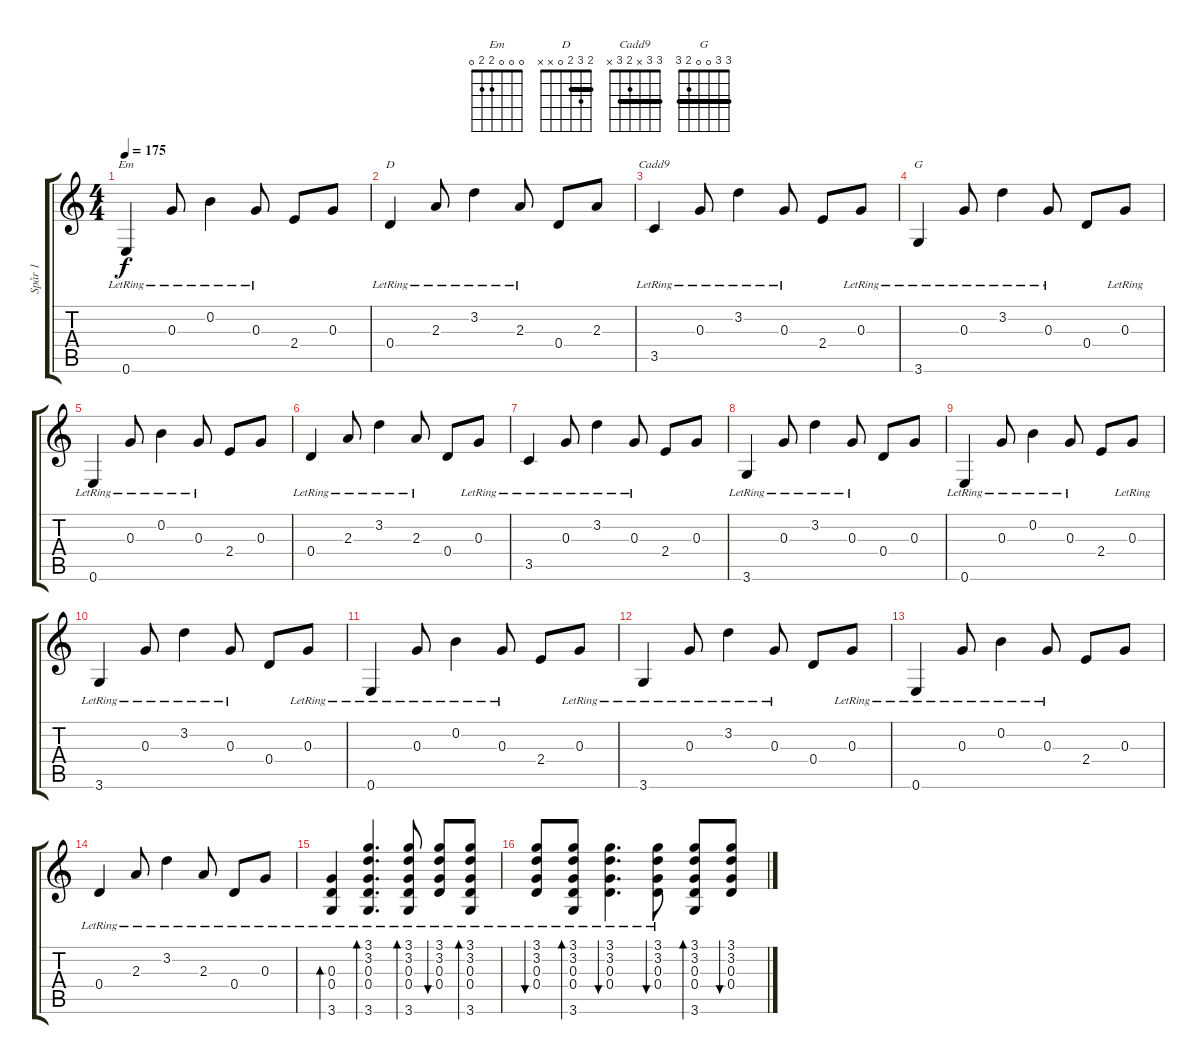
\track ("Spår 1" "Spår 1") {instrument acousticguitarsteel}
\staff {score tabs}
\tuning (E4 B3 G3 D3 A2 E2) {hide}
\chord ("Em" 0 0 0 2 2 0)
\chord ("D" 2 3 2 0 x x) {barre 2}
\chord ("Cadd9" 3 3 x 2 3 x) {barre 3}
\chord ("G" 3 3 0 0 2 3) {barre 3}
\ts (4 4)
\tempo 175
\clef g2
\ks c
0.6{lr}.4{ch "Em" dy f} 0.3{lr}.8 0.2{lr}.4 0.3{lr}.8 2.4.8 0.3.8 |
0.4{lr}.4{ch "D"} 2.3{lr}.8 3.2{lr}.4 2.3{lr}.8 0.4.8 2.3.8 |
3.5{lr}.4{ch "Cadd9"} 0.3{lr}.8 3.2{lr}.4 0.3{lr}.8 2.4.8 0.3{lr}.8 |
3.6{lr}.4{ch "G"} 0.3{lr}.8 3.2{lr}.4 0.3{lr}.8 0.4.8 0.3{lr}.8 |
0.6{lr}.4 0.3{lr}.8 0.2{lr}.4 0.3{lr}.8 2.4.8 0.3.8 |
0.4{lr}.4 2.3{lr}.8 3.2{lr}.4 2.3{lr}.8 0.4.8 0.3{lr}.8 |
3.5{lr}.4 0.3{lr}.8 3.2{lr}.4 0.3{lr}.8 2.4.8 0.3.8 |
3.6{lr}.4 0.3{lr}.8 3.2{lr}.4 0.3{lr}.8 0.4.8 0.3.8 |
0.6{lr}.4 0.3{lr}.8 0.2{lr}.4 0.3{lr}.8 2.4.8 0.3{lr}.8 |
3.6{lr}.4 0.3{lr}.8 3.2{lr}.4 0.3{lr}.8 0.4.8 0.3{lr}.8 |
0.6{lr}.4 0.3{lr}.8 0.2{lr}.4 0.3{lr}.8 2.4.8 0.3{lr}.8 |
3.6{lr}.4 0.3{lr}.8 3.2{lr}.4 0.3{lr}.8 0.4.8 0.3{lr}.8 |
0.6{lr}.4 0.3{lr}.8 0.2{lr}.4 0.3{lr}.8 2.4.8 0.3.8 |
0.4{lr}.4 2.3{lr}.8 3.2{lr}.4 2.3{lr}.8 0.4{lr}.8 0.3{lr}.8 |
(0.3 0.4 3.6{lr}).4{bd 60 volume 11} (3.1{lr} 3.2{lr} 0.3{lr} 0.4{lr} 3.6{lr}).4{d bd 60} (3.1{lr} 3.2{lr} 0.3{lr} 0.4{lr} 3.6{lr}).8{bd 60} (3.1{lr} 3.2{lr} 0.3{lr} 0.4).8{bu 60} (3.1{lr} 3.2{lr} 0.3{lr} 0.4{lr} 3.6{lr}).8{bd 60} |
(3.1{lr} 3.2{lr} 0.3{lr} 0.4{lr}).8{bu 60} (3.1{lr} 3.2{lr} 0.3{lr} 0.4{lr} 3.6{lr}).8{bd 60} (3.1{lr} 3.2{lr} 0.3{lr} 0.4{lr}).4{d bu 60} (3.1{lr} 3.2{lr} 0.3{lr} 0.4{lr}).8{bu 60} (3.1 3.2 0.3 0.4 3.6).8{bd 60} (3.1 3.2 0.3 0.4).8{bu 60}
